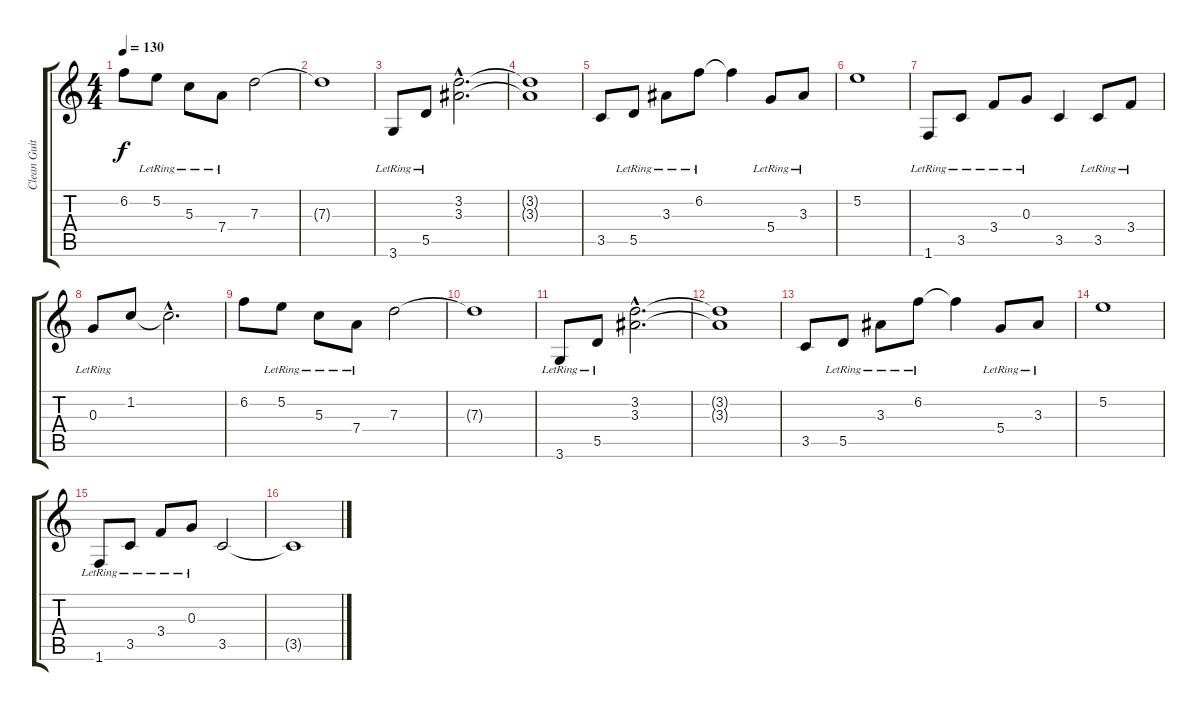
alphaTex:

\track ("Clean Guitar" "Clean Guit") {instrument electricguitarclean}
\staff {score tabs}
\tuning (E4 B3 G3 D3 A2 E2) {hide}
\ts (4 4)
\tempo 130
\clef g2
\ks c
6.2.8{dy f} 5.2{lr}.8 5.3{lr}.8 7.4{lr}.8 7.3.2 |
7.3{t}.1 |
3.6{lr}.8 5.5{lr}.8 (3.2{hac} 3.3{hac}).2{d} |
(3.2{t} 3.3{t}).1 |
3.5.8 5.5{lr}.8 3.3{lr}.8 6.2{lr}.8 6.2{t}.4 5.4{lr}.8 3.3{lr}.8 |
5.2.1 |
1.6{lr}.8 3.5{lr}.8 3.4{lr}.8 0.3{lr}.8 3.5.4 3.5{lr}.8 3.4{lr}.8 |
0.3{lr}.8 1.2.8 1.2{hac t}.2{d} |
6.2.8 5.2{lr}.8 5.3{lr}.8 7.4{lr}.8 7.3.2 |
7.3{t}.1 |
3.6{lr}.8 5.5{lr}.8 (3.2{hac} 3.3{hac}).2{d} |
(3.2{t} 3.3{t}).1 |
3.5.8 5.5{lr}.8 3.3{lr}.8 6.2{lr}.8 6.2{t}.4 5.4{lr}.8 3.3{lr}.8 |
5.2.1 |
1.6{lr}.8 3.5{lr}.8 3.4{lr}.8 0.3{lr}.8 3.5.2 |
3.5{t}.1
